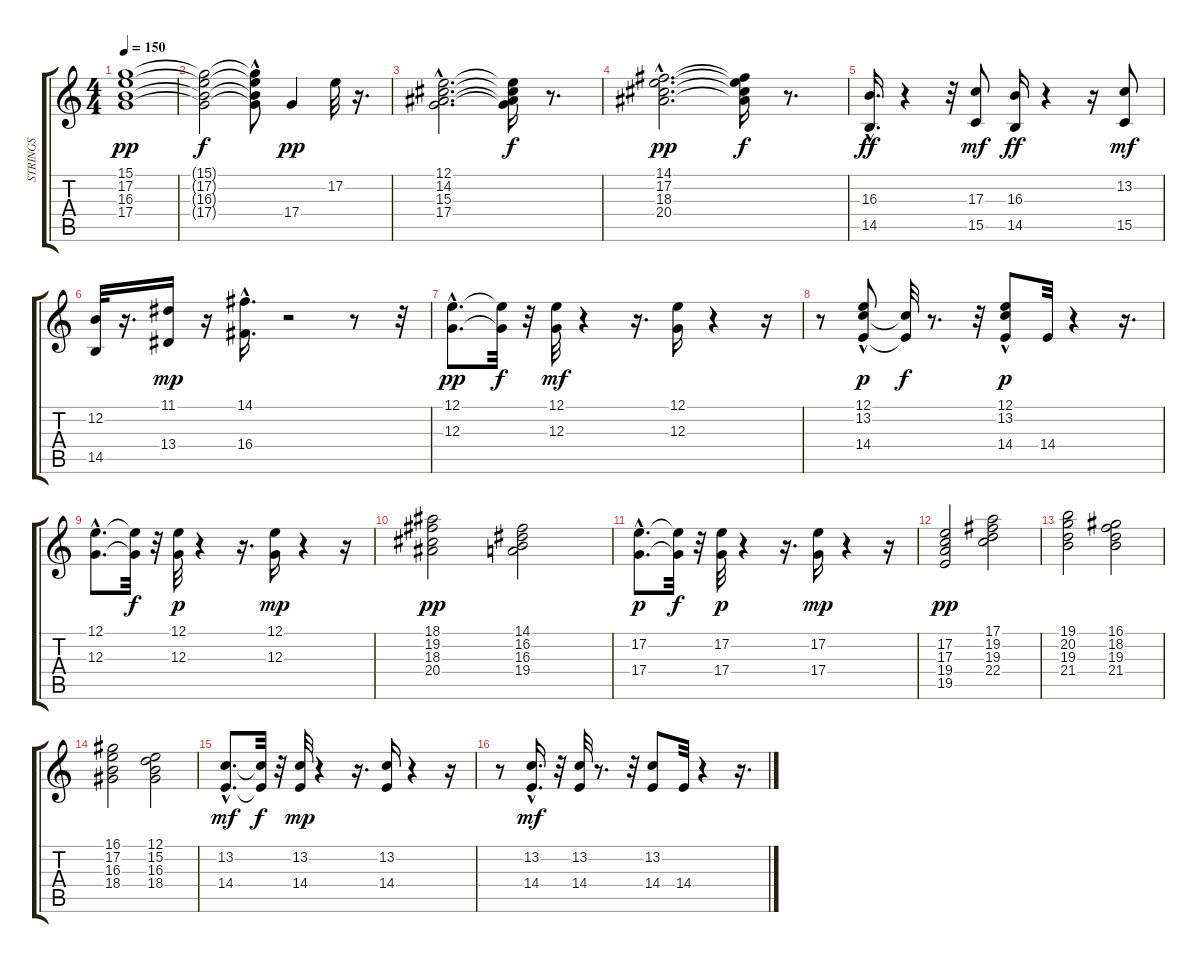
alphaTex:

\track ("STRINGS" "STRINGS") {instrument stringensemble2}
\staff {score tabs}
\tuning (E4 B3 G3 D3 A2 E2) {hide}
\ts (4 4)
\tempo 150
\clef g2
\ks c
(15.1 17.2 16.3 17.4).1{dy pp} |
(15.1{t} 17.2{t} 16.3{t} 17.4{t}).2{dy f} (15.1{hac t} 17.2{t} 16.3{t} 17.4{t}).8 17.4.4{dy pp} 17.2.32 r.16{d} |
(12.1{hac} 14.2{hac} 15.3{hac} 17.4{hac}).2{d} (12.1{t} 14.2{t} 15.3{t} 17.4{t}).16{dy f} r.8{d} |
(14.1{hac} 17.2{hac} 18.3{hac} 20.4{hac}).2{d dy pp} (14.1{t} 17.2{t} 18.3{t} 20.4{t}).16{dy f} r.8{d} |
(16.3 14.5{hac}).16{d dy ff} r.4 r.32 (17.3 15.5).8{dy mf} (16.3 14.5).16{dy ff} r.4 r.16 (13.2 15.5).8{dy mf} |
(12.2 14.5).32 r.16{d} (11.1 13.4).16{dy mp} r.16 (14.1{hac} 16.4{hac}).16{d} r.2 r.8 r.32 |
(12.1{hac} 12.3{hac}).8{d dy pp} (12.1{t} 12.3{t}).32{dy f} r.32 (12.1 12.3).32{dy mf} r.4 r.16{d} (12.1 12.3).16 r.4 r.16 |
r.8 (12.1{hac} 13.2 14.4).8{dy p} (13.2{t} 14.4{t}).32{dy f} r.8{d} r.32 (12.1 13.2 14.4{hac}).8{dy p} 14.4.32 r.4 r.16{d} |
(12.1{hac} 12.3{hac}).8{d} (12.1{t} 12.3{t}).32{dy f} r.32 (12.1 12.3).32{dy p} r.4 r.16{d} (12.1 12.3).16{dy mp} r.4 r.16 |
(18.1 19.2 18.3 20.4).2{dy pp} (14.1 16.2 16.3 19.4).2 |
(17.2{hac} 17.4{hac}).8{d dy p} (17.2{t} 17.4{t}).32{dy f} r.32 (17.2 17.4).32{dy p} r.4 r.16{d} (17.2 17.4).16{dy mp} r.4 r.16 |
(17.2 17.3 19.4 19.5).2{dy pp} (17.1 19.2 19.3 22.4).2 |
(19.1 20.2 19.3 21.4).2 (16.1 18.2 19.3 21.4).2 |
(16.1 17.2 16.3 18.4).2 (12.1 15.2 16.3 18.4).2 |
(13.2{hac} 14.4{hac}).8{d dy mf} (13.2{t} 14.4{t}).32{dy f} r.32 (13.2 14.4).32{dy mp} r.4 r.16{d} (13.2 14.4).16 r.4 r.16 |
r.8 (13.2{hac} 14.4{hac}).16{d dy mf} r.32 (13.2 14.4).32 r.8{d} r.32 (13.2 14.4).8 14.4.32 r.4 r.16{d}
